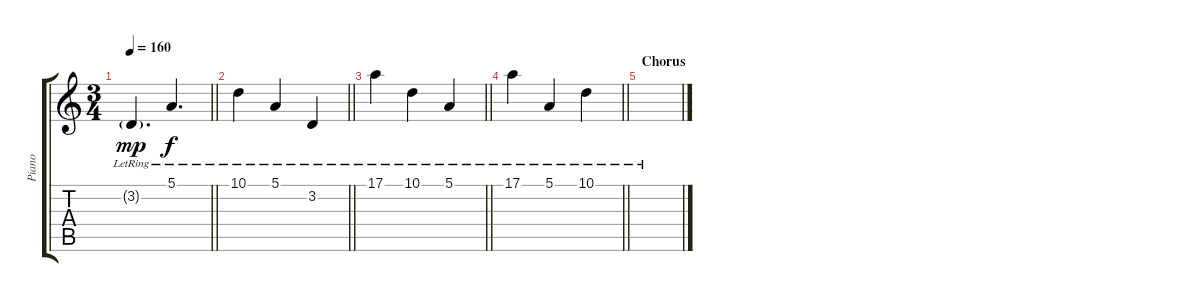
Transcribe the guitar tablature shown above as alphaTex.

\track ("Piano" "Piano") {instrument acousticgrandpiano}
\staff {score tabs}
\tuning (E4 B3 G3 D3 A2 D2) {hide}
\ts (3 4)
\tempo 160
\clef g2
\barLineRight lightlight
\ks c
3.2{g lr}.4{d dy mp} 5.1{lr}.4{d dy f} |
\barLineRight lightlight
10.1{lr}.4 5.1{lr}.4 3.2{lr}.4 |
\barLineRight lightlight
17.1{lr}.4 10.1{lr}.4 5.1{lr}.4 |
\barLineRight lightlight
17.1{lr}.4 5.1{lr}.4 10.1{lr}.4 |
\section ("" "Chorus")
